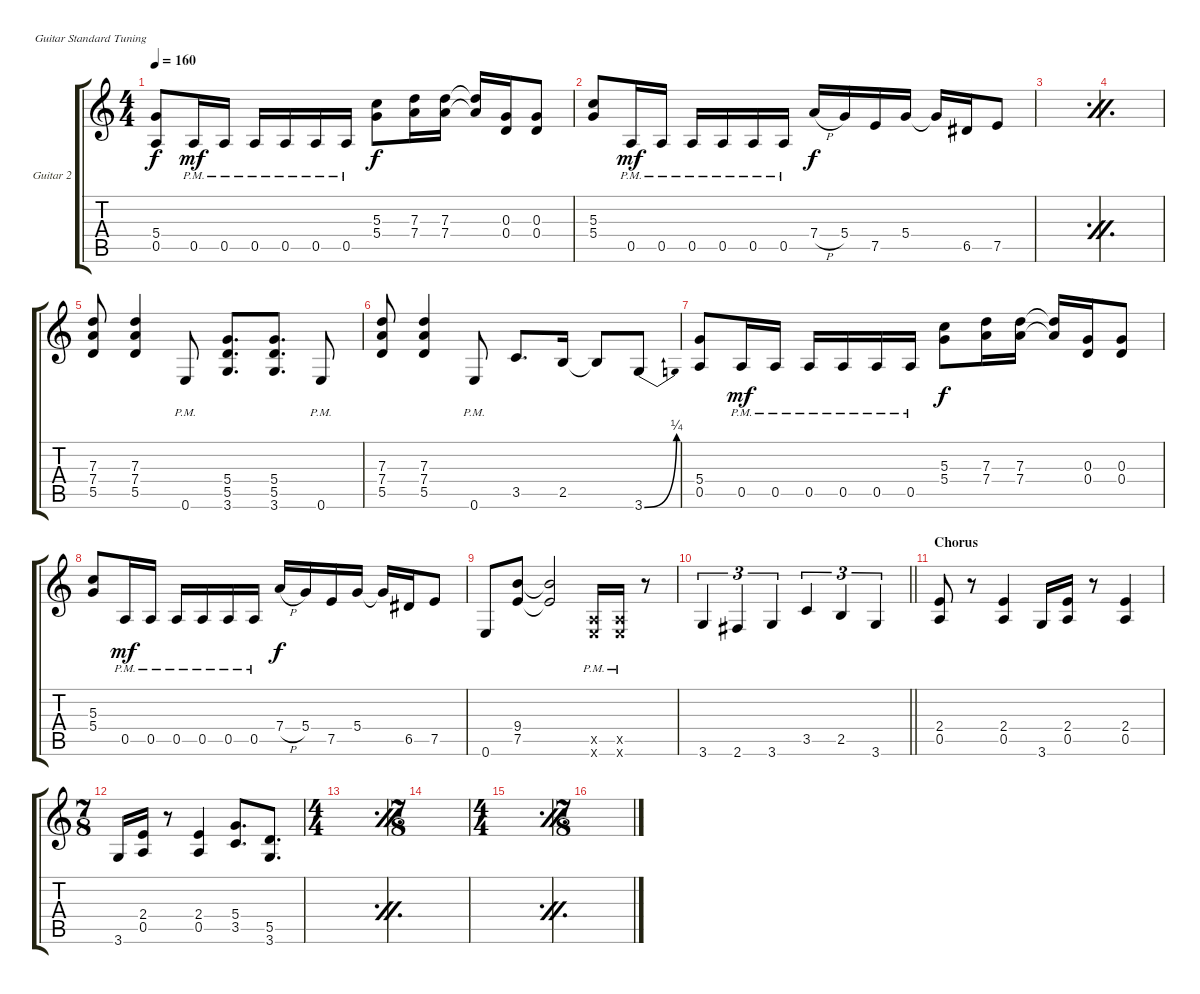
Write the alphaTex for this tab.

\bracketExtendMode groupsimilarinstruments
\firstSystemTrackNameOrientation horizontal
\otherSystemsTrackNameOrientation horizontal
\track ("Gtr. Rhythm 2" "Guitar 2") {instrument overdrivenguitar}
\staff {score tabs}
\tuning (E4 B3 G3 D3 A2 E2)
\ts (4 4)
\tempo 160
\clef g2
\ks c
(5.4 0.5).8{dy f} 0.5{pm}.16{dy mf} 0.5{pm}.16 0.5{pm}.16 0.5{pm}.16 0.5{pm}.16 0.5{pm}.16 (5.3 5.4).8{dy f} (7.3 7.4).16 (7.3 7.4).16 (7.3{t} 7.4{t}).16 (0.3 0.4).16 (0.3 0.4).8 |
(5.3 5.4).8 0.5{pm}.16{dy mf} 0.5{pm}.16 0.5{pm}.16 0.5{pm}.16 0.5{pm}.16 0.5{pm}.16 7.4{h}.16{dy f} 5.4.16 7.5.16 5.4.16 5.4{t}.16 6.5.16 7.5.8 |
\simile firstofdouble
|
\simile secondofdouble
|
\simile none
(7.3 7.4 5.5).8 (7.3 7.4 5.5).4 0.6{pm}.8 (5.4 5.5 3.6).8{d} (5.4 5.5 3.6).8{d} 0.6{pm}.8 |
(7.3 7.4 5.5).8 (7.3 7.4 5.5).4 0.6{pm}.8 3.5.8{d} 2.5.16 2.5{t}.8 3.6{be (bend 0 0 53.4 1)}.8 |
(5.4 0.5).8 0.5{pm}.16{dy mf} 0.5{pm}.16 0.5{pm}.16 0.5{pm}.16 0.5{pm}.16 0.5{pm}.16 (5.3 5.4).8{dy f} (7.3 7.4).16 (7.3 7.4).16 (7.3{t} 7.4{t}).16 (0.3 0.4).16 (0.3 0.4).8 |
(5.3 5.4).8 0.5{pm}.16{dy mf} 0.5{pm}.16 0.5{pm}.16 0.5{pm}.16 0.5{pm}.16 0.5{pm}.16 7.4{h}.16{dy f} 5.4.16 7.5.16 5.4.16 5.4{t}.16 6.5.16 7.5.8 |
0.6.8 (9.4 7.5).8 (9.4{t} 7.5{t}).2 (0.6{pm x} 0.5{pm x}).16 (0.6{pm x} 0.5{pm x}).16 r.8 |
\barLineRight lightlight
3.6.4{tu (3 2)} 2.6.4{tu (3 2)} 3.6.4{tu (3 2)} 3.5.4{tu (3 2)} 2.5.4{tu (3 2)} 3.6.4{tu (3 2)} |
\section ("" "Chorus")
(2.4 0.5).8 r.8 (2.4 0.5).4 3.6.16 (2.4 0.5).16 r.8 (2.4 0.5).4 |
\ts (7 8)
3.6.16 (2.4 0.5).16 r.8 (2.4 0.5).4 (5.4 3.5).8{d} (5.5 3.6).8{d} |
\ts (4 4)
\simile firstofdouble
|
\ts (7 8)
\simile secondofdouble
|
\ts (4 4)
\simile firstofdouble
|
\ts (7 8)
\simile secondofdouble
